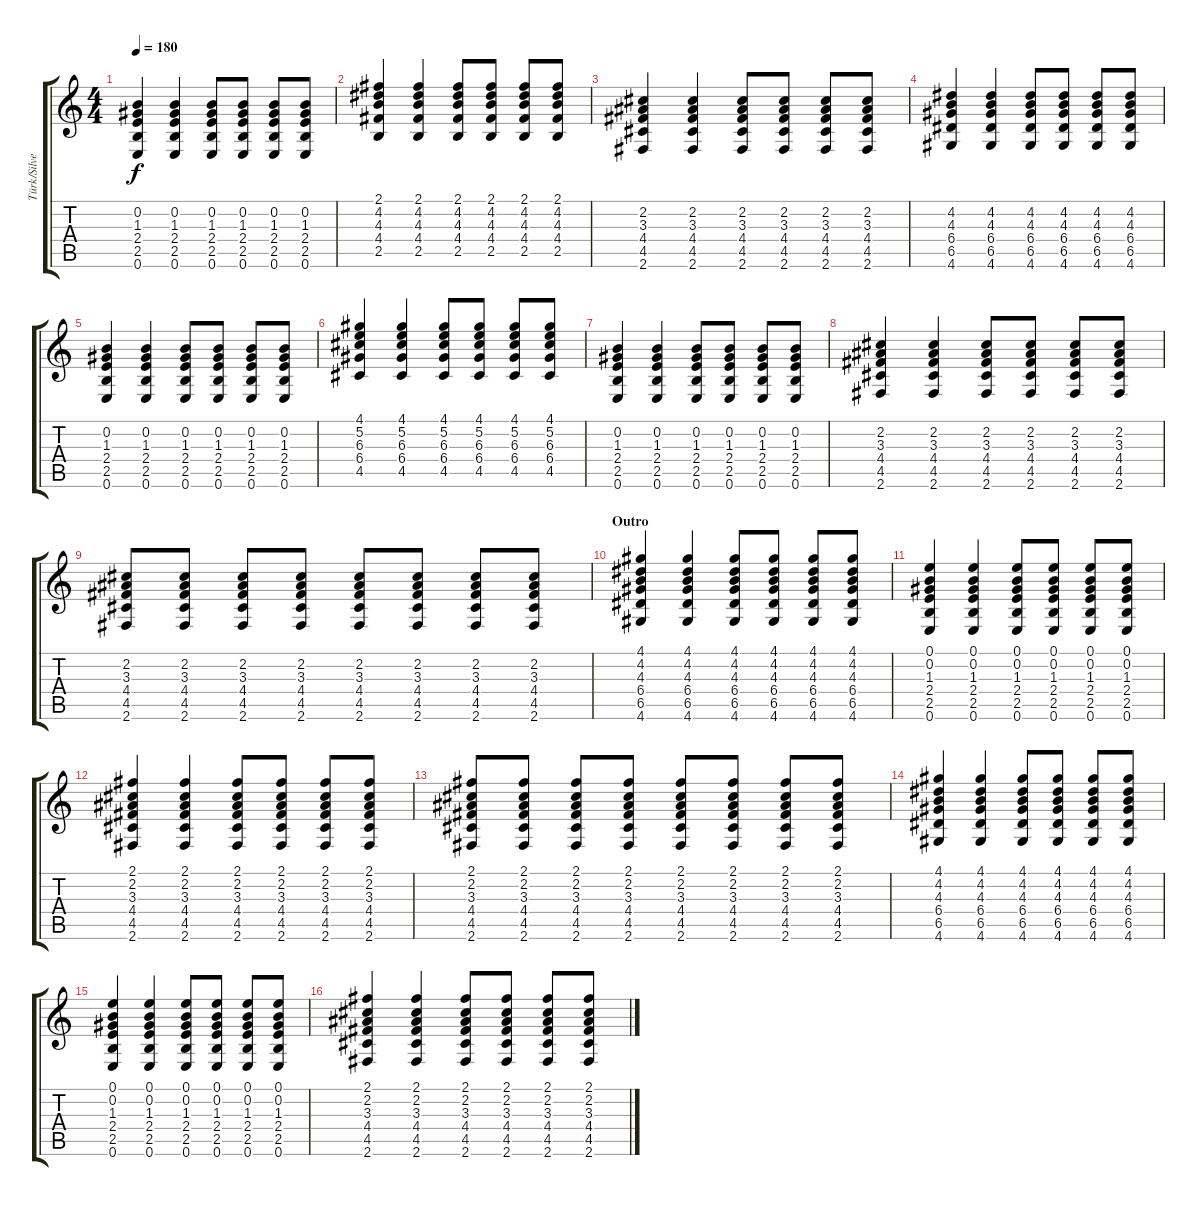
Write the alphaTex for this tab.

\track ("Türk/Silver 3" "Türk/Silve") {instrument acousticguitarsteel}
\staff {score tabs}
\tuning (E4 B3 G3 D3 A2 E2) {hide}
\ts (4 4)
\tempo 180
\clef g2
\ks c
(0.2 1.3 2.4 2.5 0.6).4{dy f} (0.2 1.3 2.4 2.5 0.6).4 (0.2 1.3 2.4 2.5 0.6).8 (0.2 1.3 2.4 2.5 0.6).8 (0.2 1.3 2.4 2.5 0.6).8 (0.2 1.3 2.4 2.5 0.6).8 |
(2.1 4.2 4.3 4.4 2.5).4 (2.1 4.2 4.3 4.4 2.5).4 (2.1 4.2 4.3 4.4 2.5).8 (2.1 4.2 4.3 4.4 2.5).8 (2.1 4.2 4.3 4.4 2.5).8 (2.1 4.2 4.3 4.4 2.5).8 |
(2.2 3.3 4.4 4.5 2.6).4 (2.2 3.3 4.4 4.5 2.6).4 (2.2 3.3 4.4 4.5 2.6).8 (2.2 3.3 4.4 4.5 2.6).8 (2.2 3.3 4.4 4.5 2.6).8 (2.2 3.3 4.4 4.5 2.6).8 |
(4.2 4.3 6.4 6.5 4.6).4 (4.2 4.3 6.4 6.5 4.6).4 (4.2 4.3 6.4 6.5 4.6).8 (4.2 4.3 6.4 6.5 4.6).8 (4.2 4.3 6.4 6.5 4.6).8 (4.2 4.3 6.4 6.5 4.6).8 |
(0.2 1.3 2.4 2.5 0.6).4 (0.2 1.3 2.4 2.5 0.6).4 (0.2 1.3 2.4 2.5 0.6).8 (0.2 1.3 2.4 2.5 0.6).8 (0.2 1.3 2.4 2.5 0.6).8 (0.2 1.3 2.4 2.5 0.6).8 |
(4.1 5.2 6.3 6.4 4.5).4 (4.1 5.2 6.3 6.4 4.5).4 (4.1 5.2 6.3 6.4 4.5).8 (4.1 5.2 6.3 6.4 4.5).8 (4.1 5.2 6.3 6.4 4.5).8 (4.1 5.2 6.3 6.4 4.5).8 |
(0.2 1.3 2.4 2.5 0.6).4 (0.2 1.3 2.4 2.5 0.6).4 (0.2 1.3 2.4 2.5 0.6).8 (0.2 1.3 2.4 2.5 0.6).8 (0.2 1.3 2.4 2.5 0.6).8 (0.2 1.3 2.4 2.5 0.6).8 |
(2.2 3.3 4.4 4.5 2.6).4 (2.2 3.3 4.4 4.5 2.6).4 (2.2 3.3 4.4 4.5 2.6).8 (2.2 3.3 4.4 4.5 2.6).8 (2.2 3.3 4.4 4.5 2.6).8 (2.2 3.3 4.4 4.5 2.6).8 |
(2.2 3.3 4.4 4.5 2.6).8 (2.2 3.3 4.4 4.5 2.6).8 (2.2 3.3 4.4 4.5 2.6).8 (2.2 3.3 4.4 4.5 2.6).8 (2.2 3.3 4.4 4.5 2.6).8 (2.2 3.3 4.4 4.5 2.6).8 (2.2 3.3 4.4 4.5 2.6).8 (2.2 3.3 4.4 4.5 2.6).8 |
\section ("" "Outro")
(4.1 4.2 4.3 6.4 6.5 4.6).4 (4.1 4.2 4.3 6.4 6.5 4.6).4 (4.1 4.2 4.3 6.4 6.5 4.6).8 (4.1 4.2 4.3 6.4 6.5 4.6).8 (4.1 4.2 4.3 6.4 6.5 4.6).8 (4.1 4.2 4.3 6.4 6.5 4.6).8 |
(0.1 0.2 1.3 2.4 2.5 0.6).4 (0.1 0.2 1.3 2.4 2.5 0.6).4 (0.1 0.2 1.3 2.4 2.5 0.6).8 (0.1 0.2 1.3 2.4 2.5 0.6).8 (0.1 0.2 1.3 2.4 2.5 0.6).8 (0.1 0.2 1.3 2.4 2.5 0.6).8 |
(2.1 2.2 3.3 4.4 4.5 2.6).4 (2.1 2.2 3.3 4.4 4.5 2.6).4 (2.1 2.2 3.3 4.4 4.5 2.6).8 (2.1 2.2 3.3 4.4 4.5 2.6).8 (2.1 2.2 3.3 4.4 4.5 2.6).8 (2.1 2.2 3.3 4.4 4.5 2.6).8 |
(2.1 2.2 3.3 4.4 4.5 2.6).8 (2.1 2.2 3.3 4.4 4.5 2.6).8 (2.1 2.2 3.3 4.4 4.5 2.6).8 (2.1 2.2 3.3 4.4 4.5 2.6).8 (2.1 2.2 3.3 4.4 4.5 2.6).8 (2.1 2.2 3.3 4.4 4.5 2.6).8 (2.1 2.2 3.3 4.4 4.5 2.6).8 (2.1 2.2 3.3 4.4 4.5 2.6).8 |
(4.1 4.2 4.3 6.4 6.5 4.6).4 (4.1 4.2 4.3 6.4 6.5 4.6).4 (4.1 4.2 4.3 6.4 6.5 4.6).8 (4.1 4.2 4.3 6.4 6.5 4.6).8 (4.1 4.2 4.3 6.4 6.5 4.6).8 (4.1 4.2 4.3 6.4 6.5 4.6).8 |
(0.1 0.2 1.3 2.4 2.5 0.6).4 (0.1 0.2 1.3 2.4 2.5 0.6).4 (0.1 0.2 1.3 2.4 2.5 0.6).8 (0.1 0.2 1.3 2.4 2.5 0.6).8 (0.1 0.2 1.3 2.4 2.5 0.6).8 (0.1 0.2 1.3 2.4 2.5 0.6).8 |
(2.1 2.2 3.3 4.4 4.5 2.6).4 (2.1 2.2 3.3 4.4 4.5 2.6).4 (2.1 2.2 3.3 4.4 4.5 2.6).8 (2.1 2.2 3.3 4.4 4.5 2.6).8 (2.1 2.2 3.3 4.4 4.5 2.6).8 (2.1 2.2 3.3 4.4 4.5 2.6).8
